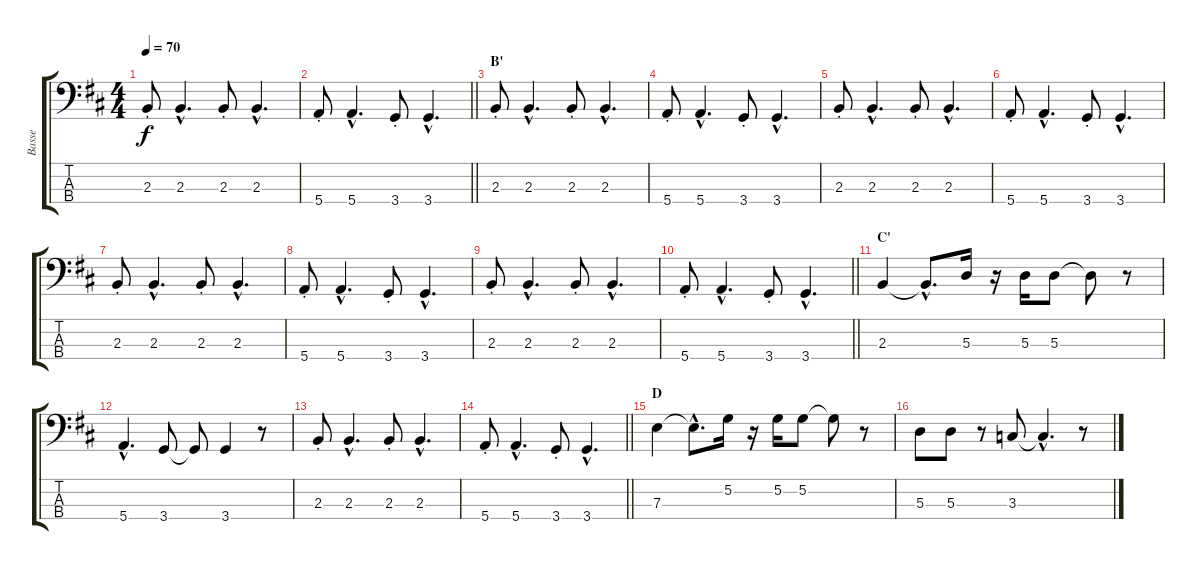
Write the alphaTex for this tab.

\track ("Basse" "Basse") {instrument electricbassfinger}
\staff {score tabs}
\tuning (G2 D2 A1 E1) {hide}
\ts (4 4)
\tempo 70
\clef f4
\ks d
2.3{st}.8{dy f} 2.3{hac}.4{d} 2.3{st}.8 2.3{hac}.4{d} |
\barLineRight lightlight
5.4{st}.8 5.4{hac}.4{d} 3.4{st}.8 3.4{hac}.4{d} |
\section ("" "B'")
2.3{st}.8 2.3{hac}.4{d} 2.3{st}.8 2.3{hac}.4{d} |
5.4{st}.8 5.4{hac}.4{d} 3.4{st}.8 3.4{hac}.4{d} |
2.3{st}.8 2.3{hac}.4{d} 2.3{st}.8 2.3{hac}.4{d} |
5.4{st}.8 5.4{hac}.4{d} 3.4{st}.8 3.4{hac}.4{d} |
2.3{st}.8 2.3{hac}.4{d} 2.3{st}.8 2.3{hac}.4{d} |
5.4{st}.8 5.4{hac}.4{d} 3.4{st}.8 3.4{hac}.4{d} |
2.3{st}.8 2.3{hac}.4{d} 2.3{st}.8 2.3{hac}.4{d} |
\barLineRight lightlight
5.4{st}.8 5.4{hac}.4{d} 3.4{st}.8 3.4{hac}.4{d} |
\section ("" "C'")
2.3.4 2.3{hac t}.8{d} 5.3.16 r.16 5.3.16 5.3.8 5.3{t}.8 r.8 |
5.4{hac}.4{d} 3.4.8 3.4{t}.8 3.4.4 r.8 |
2.3{st}.8 2.3{hac}.4{d} 2.3{st}.8 2.3{hac}.4{d} |
\barLineRight lightlight
5.4{st}.8 5.4{hac}.4{d} 3.4{st}.8 3.4{hac}.4{d} |
\section ("" "D")
7.3.4 7.3{hac t}.8{d} 5.2.16 r.16 5.2.16 5.2.8 5.2{t}.8 r.8 |
5.3.8 5.3.8 r.8 3.3.8 3.3{hac t}.4{d} r.8
